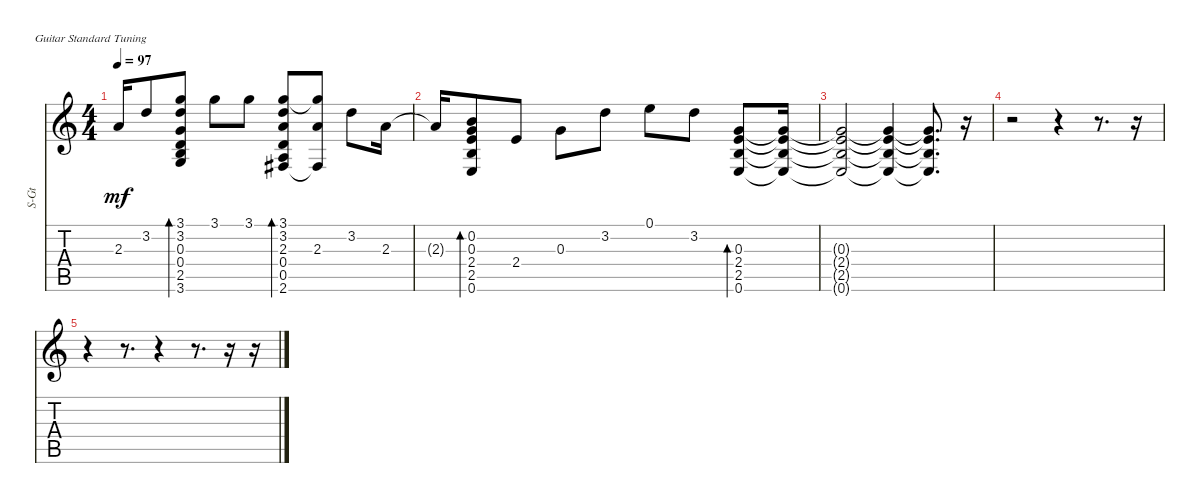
\defaultSystemsLayout 4
\bracketExtendMode nobrackets
\otherSystemsTrackNameOrientation horizontal
\track ("Steel Guitar" "S-Gt") {instrument acousticguitarsteel}
\staff {score tabs}
\tuning (E4 B3 G3 D3 A2 E2)
\ts (4 4)
\tempo 97
\clef g2
\ks c
2.3{t}.16{dy mf} 3.2.8 (3.1 3.6 3.2 0.3 0.4 2.5).8{bd 72} 3.1.8 3.1.8 (3.1 2.6 3.2 2.3 0.4 0.5).8{bd 72} (3.1{t} 2.6{t} 2.3).8 3.2.8 2.3.16 |
2.3{t}.16 (0.2 0.6 0.3 2.4 2.5).8{bd 72} 2.4.8 0.3.8 3.2.8 0.1.8 3.2.8 (0.3 2.4 2.5 0.6).8{bd 72} (0.3{t} 2.4{t} 2.5{t} 0.6{t}).16 |
(0.3{t} 2.4{t} 2.5{t} 0.6{t}).2 (0.3{t} 2.4{t} 2.5{t} 0.6{t}).4 (0.3{t} 2.4{t} 2.5{t} 0.6{t}).8{d} r.16 |
r.2 r.4 r.8{d} r.16 |
r.4 r.8{d} r.4 r.8{d} r.16 r.16
